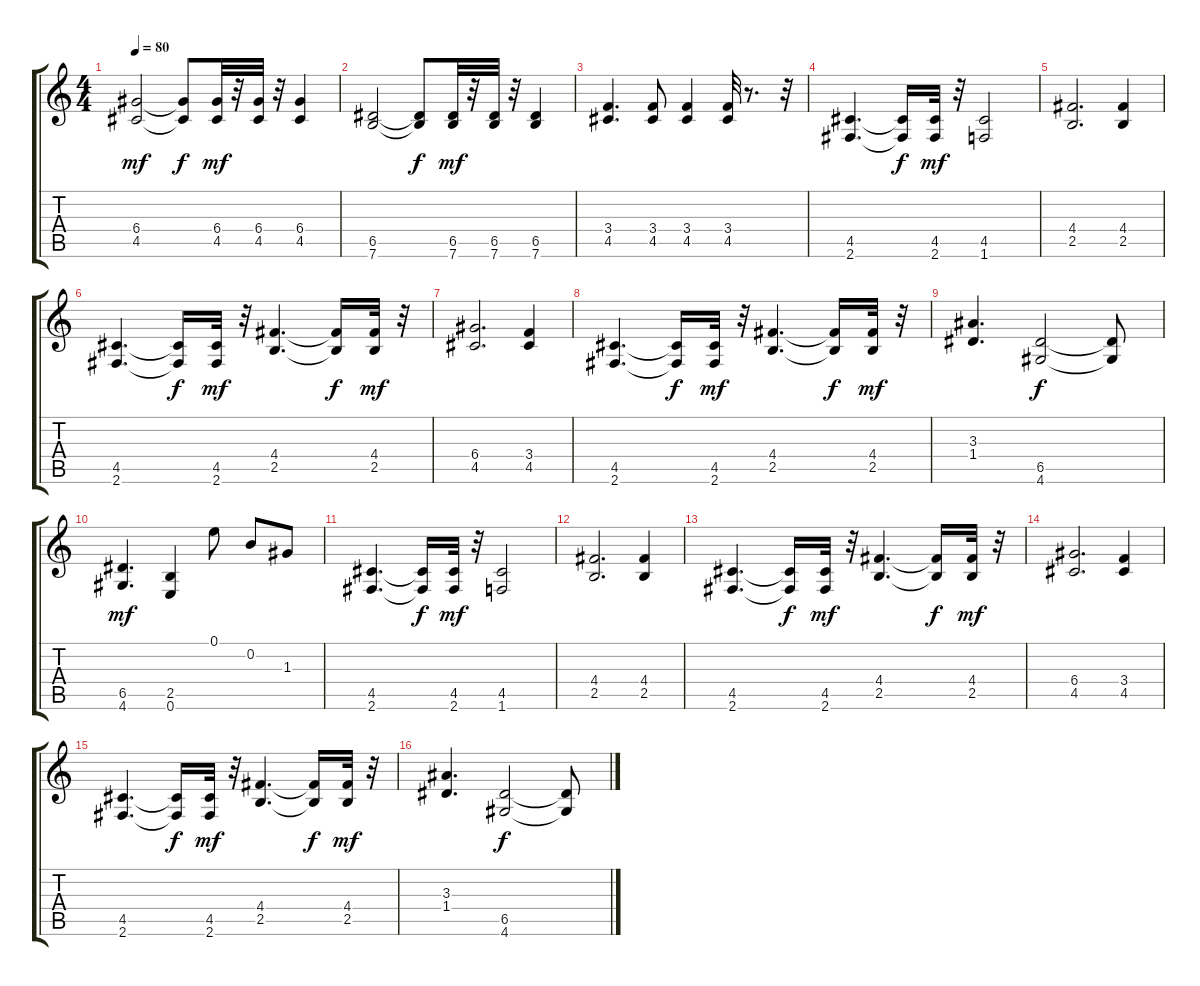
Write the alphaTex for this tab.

\track "" {instrument distortionguitar}
\staff {score tabs}
\tuning (E4 B3 G3 D3 A2 E2) {hide}
\ts (4 4)
\tempo 80
\clef g2
\ks c
(6.4 4.5).2{dy mf} (6.4{t} 4.5{t}).8{dy f} (6.4 4.5).32{dy mf} r.32 (6.4 4.5).32 r.32 (6.4 4.5).4 |
(6.5 7.6).2 (6.5{t} 7.6{t}).8{dy f} (6.5 7.6).32{dy mf} r.32 (6.5 7.6).32 r.32 (6.5 7.6).4 |
(3.4 4.5).4{d} (3.4 4.5).8 (3.4 4.5).4 (3.4 4.5).32 r.8{d} r.32 |
(4.5 2.6).4{d} (4.5{t} 2.6{t}).16{dy f} (4.5 2.6).32{dy mf} r.32 (4.5 1.6).2 |
(4.4 2.5).2{d} (4.4 2.5).4 |
(4.5 2.6).4{d} (4.5{t} 2.6{t}).16{dy f} (4.5 2.6).32{dy mf} r.32 (4.4 2.5).4{d} (4.4{t} 2.5{t}).16{dy f} (4.4 2.5).32{dy mf} r.32 |
(6.4 4.5).2{d} (3.4 4.5).4 |
(4.5 2.6).4{d} (4.5{t} 2.6{t}).16{dy f} (4.5 2.6).32{dy mf} r.32 (4.4 2.5).4{d} (4.4{t} 2.5{t}).16{dy f} (4.4 2.5).32{dy mf} r.32 |
(3.3 1.4).4{d} (6.5 4.6).2{dy f} (6.5{t} 4.6{t}).8 |
(6.5 4.6).4{d dy mf} (2.5 0.6).4 0.1.8 0.2.8 1.3.8 |
(4.5 2.6).4{d} (4.5{t} 2.6{t}).16{dy f} (4.5 2.6).32{dy mf} r.32 (4.5 1.6).2 |
(4.4 2.5).2{d} (4.4 2.5).4 |
(4.5 2.6).4{d} (4.5{t} 2.6{t}).16{dy f} (4.5 2.6).32{dy mf} r.32 (4.4 2.5).4{d} (4.4{t} 2.5{t}).16{dy f} (4.4 2.5).32{dy mf} r.32 |
(6.4 4.5).2{d} (3.4 4.5).4 |
(4.5 2.6).4{d} (4.5{t} 2.6{t}).16{dy f} (4.5 2.6).32{dy mf} r.32 (4.4 2.5).4{d} (4.4{t} 2.5{t}).16{dy f} (4.4 2.5).32{dy mf} r.32 |
(3.3 1.4).4{d} (6.5 4.6).2{dy f} (6.5{t} 4.6{t}).8
